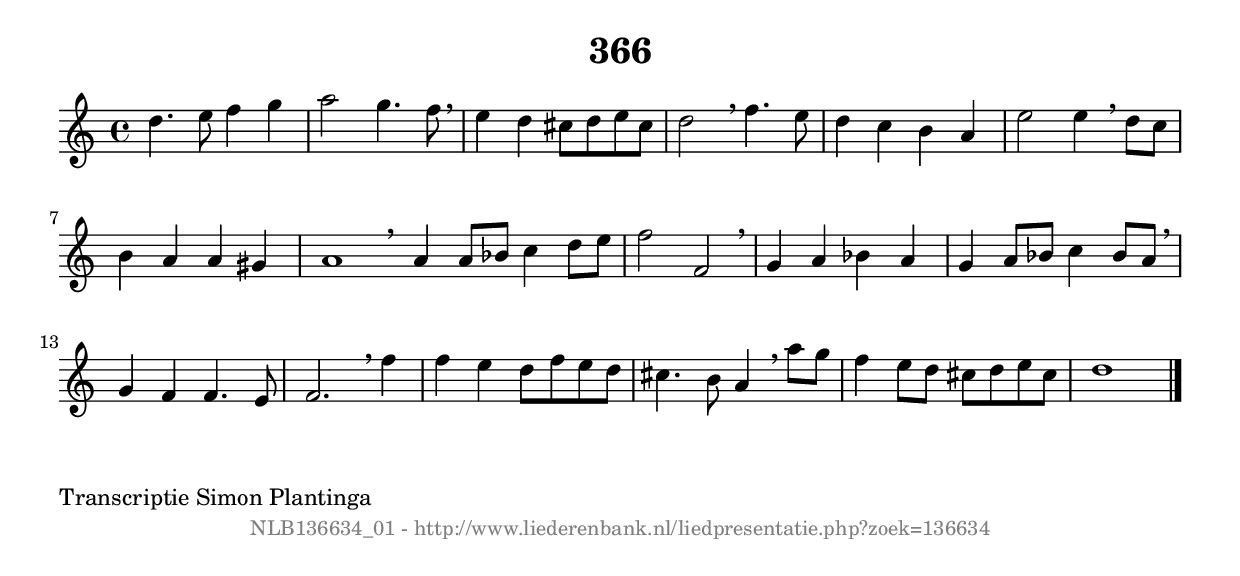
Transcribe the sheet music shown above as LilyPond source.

%
% produced by wce2krn 1.64 (7 June 2014)
%
\version"2.16"
#(append! paper-alist '(("long" . (cons (* 210 mm) (* 2000 mm)))))
#(set-default-paper-size "long")
sb = {\breathe}
mBreak = {\breathe }
bBreak = {\breathe }
x = {\once\override NoteHead #'style = #'cross }
gl=\glissando
itime={\override Staff.TimeSignature #'stencil = ##f }
ficta = {\once\set suggestAccidentals = ##t}
fine = {\once\override Score.RehearsalMark #'self-alignment-X = #1 \mark \markup {\italic{Fine}}}
dc = {\once\override Score.RehearsalMark #'self-alignment-X = #1 \mark \markup {\italic{D.C.}}}
dcf = {\once\override Score.RehearsalMark #'self-alignment-X = #1 \mark \markup {\italic{D.C. al Fine}}}
dcc = {\once\override Score.RehearsalMark #'self-alignment-X = #1 \mark \markup {\italic{D.C. al Coda}}}
ds = {\once\override Score.RehearsalMark #'self-alignment-X = #1 \mark \markup {\italic{D.S.}}}
dsf = {\once\override Score.RehearsalMark #'self-alignment-X = #1 \mark \markup {\italic{D.S. al Fine}}}
dsc = {\once\override Score.RehearsalMark #'self-alignment-X = #1 \mark \markup {\italic{D.S. al Coda}}}
pv = {\set Score.repeatCommands = #'((volta "1"))}
sv = {\set Score.repeatCommands = #'((volta "2"))}
tv = {\set Score.repeatCommands = #'((volta "3"))}
qv = {\set Score.repeatCommands = #'((volta "4"))}
xv = {\set Score.repeatCommands = #'((volta #f))}
\header{ tagline = ""
title = "366"
}
\score {{
\key d \dorian
\relative g'
{
\set melismaBusyProperties = #'()
\time 4/4
\tempo 4=120
\override Score.MetronomeMark #'transparent = ##t
\override Score.RehearsalMark #'break-visibility = #(vector #t #t #f)
d'4. e8 f4 g4 | a2 g4. f8 \sb | e4 d4 cis8 d8 e8 cis8 | d2 \mBreak
f4. e8 | d4 c4 b4 a4 | e'2 e4 \sb d8 c8 | b4 a4 a4 gis4 | a1 \bar ":|:" \bBreak
a4 a8 bes8 c4 d8 e8 | f2 f,2 \sb | g4 a4 bes4 a4 | g4 a8 bes8 c4 bes8 a8 \sb | g4 f4 f4. e8 | f2. \mBreak
f'4 | f4 e4 d8 f8 e8 d8 | cis4. b8 a4 \sb a'8 g8 | f4 e8 d8 cis8 d8 e8 cis8 | d1 \bar "|."
 }}
 \midi { }
 \layout {
            indent = 0.0\cm
}
}
\markup { \wordwrap-string #" 
Transcriptie Simon Plantinga
"}
\markup { \vspace #0 } \markup { \with-color #grey \fill-line { \center-column { \smaller "NLB136634_01 - http://www.liederenbank.nl/liedpresentatie.php?zoek=136634" } } }
